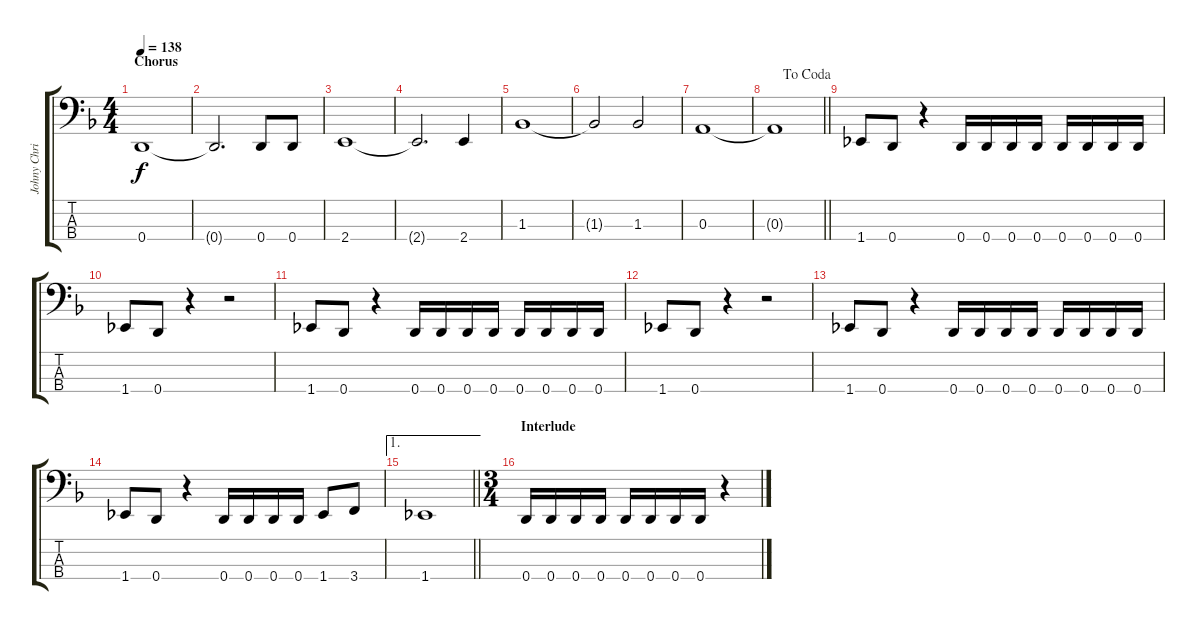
\track ("Johny Christ [Bass]" "Johny Chri") {instrument electricbasspick}
\staff {score tabs}
\tuning (G2 D2 A1 D1) {hide}
\ts (4 4)
\section ("" "Chorus")
\tempo 138
\clef f4
\ks f
0.4.1{dy f} |
0.4{t}.2{d} 0.4.8 0.4.8 |
2.4.1 |
2.4{t}.2{d} 2.4.4 |
1.3.1 |
1.3{t}.2 1.3.2 |
0.3.1 |
\jump dacoda
\barLineRight lightlight
0.3{t}.1 |
1.4.8 0.4.8 r.4 0.4.16 0.4.16 0.4.16 0.4.16 0.4.16 0.4.16 0.4.16 0.4.16 |
1.4.8 0.4.8 r.4 r.2 |
1.4.8 0.4.8 r.4 0.4.16 0.4.16 0.4.16 0.4.16 0.4.16 0.4.16 0.4.16 0.4.16 |
1.4.8 0.4.8 r.4 r.2 |
1.4.8 0.4.8 r.4 0.4.16 0.4.16 0.4.16 0.4.16 0.4.16 0.4.16 0.4.16 0.4.16 |
1.4.8 0.4.8 r.4 0.4.16 0.4.16 0.4.16 0.4.16 1.4.8 3.4.8 |
\ae 1
\barLineRight lightlight
1.4.1 |
\ts (3 4)
\section ("" "Interlude")
0.4.16 0.4.16 0.4.16 0.4.16 0.4.16 0.4.16 0.4.16 0.4.16 r.4
